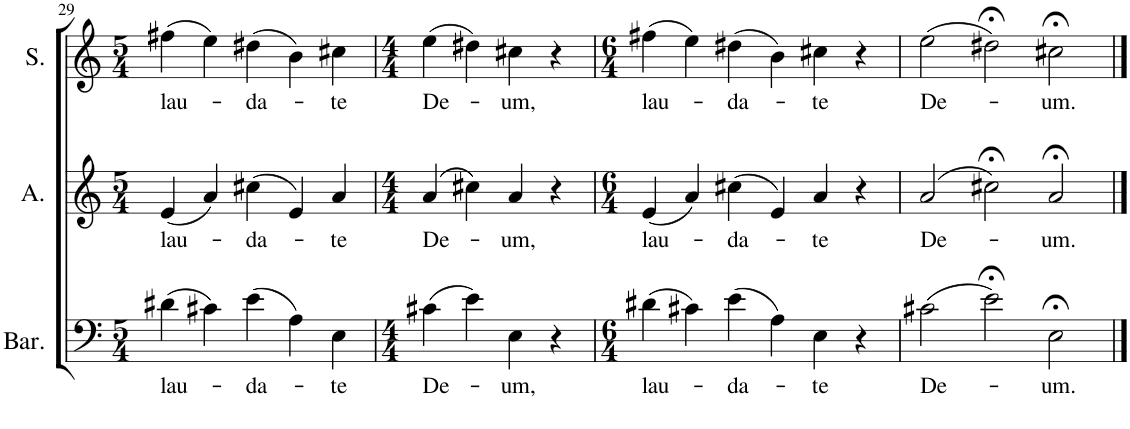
**kern	**text	**kern	**text	**kern	**text
*part3	*part3	*part2	*part2	*part1	*part1
*staff3	*staff3	*staff2	*staff2	*staff1	*staff1
*I"Baritone	*	*I"Alto	*	*I"Soprano	*
*I'Bar.	*	*I'A.	*	*I'S.	*
!!LO:PB:g=z
*clefF4	*	*clefG2	*	*clefG2	*
*k[]	*	*k[]	*	*k[]	*
*M5/4	*	*M5/4	*	*M5/4	*
=29	=29	=29	=29	=29	=29
!	!LO:LY:b	!	!LO:LY:b	!	!LO:LY:b
(4d#X\	lau-	(4e/	lau-	(4ff#X\	lau-
4c#X\)	.	4a/)	.	4ee\)	.
!	!LO:LY:b	!	!LO:LY:b	!	!LO:LY:b
(4e\	-da-	(4cc#X\	-da-	(4dd#X\	-da-
4A\)	.	4e/)	.	4b\)	.
!	!LO:LY:b	!	!LO:LY:b	!	!LO:LY:b
4E\	-te	4a/	-te	4cc#X\	-te
=30	=30	=30	=30	=30	=30
*M4/4	*	*M4/4	*	*M4/4	*
!	!LO:LY:b	!	!LO:LY:b	!	!LO:LY:b
(4c#X\	De-	(4a/	De-	(4ee\	De-
4e\)	.	4cc#X\)	.	4dd#X\)	.
!	!LO:LY:b	!	!LO:LY:b	!	!LO:LY:b
4E\	-um,	4a/	-um,	4cc#X\	-um,
4r	.	4r	.	4r	.
=31	=31	=31	=31	=31	=31
*M6/4	*	*M6/4	*	*M6/4	*
!	!LO:LY:b	!	!LO:LY:b	!	!LO:LY:b
(4d#X\	lau-	(4e/	lau-	(4ff#X\	lau-
4c#X\)	.	4a/)	.	4ee\)	.
!	!LO:LY:b	!	!LO:LY:b	!	!LO:LY:b
(4e\	-da-	(4cc#X\	-da-	(4dd#X\	-da-
4A\)	.	4e/)	.	4b\)	.
!	!LO:LY:b	!	!LO:LY:b	!	!LO:LY:b
4E\	-te	4a/	-te	4cc#X\	-te
4r	.	4r	.	4r	.
=32	=32	=32	=32	=32	=32
!	!LO:LY:b	!	!LO:LY:b	!	!LO:LY:b
(2c#X\	De-	(2a/	De-	(2ee\	De-
2e;<\)	.	2cc#X;<\)	.	2dd#X;<\)	.
!	!LO:LY:b	!	!LO:LY:b	!	!LO:LY:b
2E;<\	-um.	2a;</	-um.	2cc#X;<\	-um.
==	==	==	==	==	==
*-	*-	*-	*-	*-	*-
